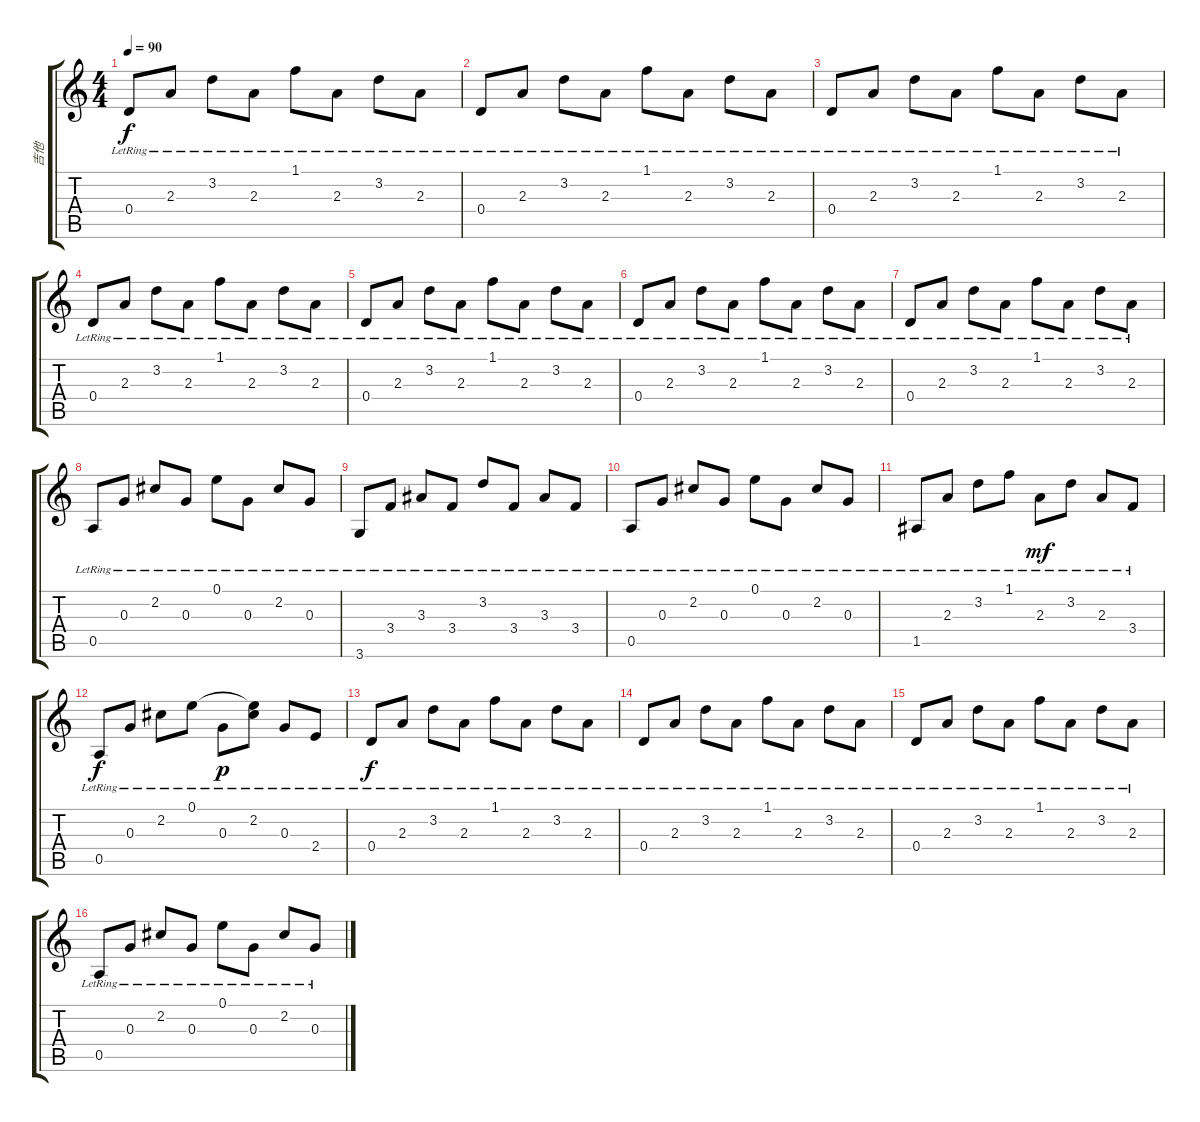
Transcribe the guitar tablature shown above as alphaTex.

\track ("吉他" "吉他") {instrument electricguitarmuted}
\staff {score tabs}
\tuning (E4 B3 G3 D3 A2 E2) {hide}
\ts (4 4)
\tempo 90
\clef g2
\ks c
0.4{lr}.8{dy f} 2.3{lr}.8 3.2{lr}.8 2.3{lr}.8 1.1{lr}.8 2.3{lr}.8 3.2{lr}.8 2.3{lr}.8 |
0.4{lr}.8 2.3{lr}.8 3.2{lr}.8 2.3{lr}.8 1.1{lr}.8 2.3{lr}.8 3.2{lr}.8 2.3{lr}.8 |
0.4{lr}.8 2.3{lr}.8 3.2{lr}.8 2.3{lr}.8 1.1{lr}.8 2.3{lr}.8 3.2{lr}.8 2.3{lr}.8 |
0.4{lr}.8 2.3{lr}.8 3.2{lr}.8 2.3{lr}.8 1.1{lr}.8 2.3{lr}.8 3.2{lr}.8 2.3{lr}.8 |
0.4{lr}.8 2.3{lr}.8 3.2{lr}.8 2.3{lr}.8 1.1{lr}.8 2.3{lr}.8 3.2{lr}.8 2.3{lr}.8 |
0.4{lr}.8 2.3{lr}.8 3.2{lr}.8 2.3{lr}.8 1.1{lr}.8 2.3{lr}.8 3.2{lr}.8 2.3{lr}.8 |
0.4{lr}.8 2.3{lr}.8 3.2{lr}.8 2.3{lr}.8 1.1{lr}.8 2.3{lr}.8 3.2{lr}.8 2.3{lr}.8 |
0.5{lr}.8 0.3{lr}.8 2.2{lr}.8 0.3{lr}.8 0.1{lr}.8 0.3{lr}.8 2.2{lr}.8 0.3{lr}.8 |
3.6{lr}.8 3.4{lr}.8 3.3{lr}.8 3.4{lr}.8 3.2{lr}.8 3.4{lr}.8 3.3{lr}.8 3.4{lr}.8 |
0.5{lr}.8 0.3{lr}.8 2.2{lr}.8 0.3{lr}.8 0.1{lr}.8 0.3{lr}.8 2.2{lr}.8 0.3{lr}.8 |
1.5{lr}.8 2.3{lr}.8 3.2{lr}.8 1.1{lr}.8 2.3{lr}.8{dy mf} 3.2{lr}.8 2.3{lr}.8 3.4{lr}.8 |
0.5{lr}.8{dy f} 0.3{lr}.8 2.2{lr}.8 0.1{lr}.8 0.3{lr}.8{dy p} (0.1{t} 2.2{lr}).8 0.3{lr}.8 2.4{lr}.8 |
0.4{lr}.8{dy f} 2.3{lr}.8 3.2{lr}.8 2.3{lr}.8 1.1{lr}.8 2.3{lr}.8 3.2{lr}.8 2.3{lr}.8 |
0.4{lr}.8 2.3{lr}.8 3.2{lr}.8 2.3{lr}.8 1.1{lr}.8 2.3{lr}.8 3.2{lr}.8 2.3{lr}.8 |
0.4{lr}.8 2.3{lr}.8 3.2{lr}.8 2.3{lr}.8 1.1{lr}.8 2.3{lr}.8 3.2{lr}.8 2.3{lr}.8 |
0.5{lr}.8 0.3{lr}.8 2.2{lr}.8 0.3{lr}.8 0.1{lr}.8 0.3{lr}.8 2.2{lr}.8 0.3{lr}.8
